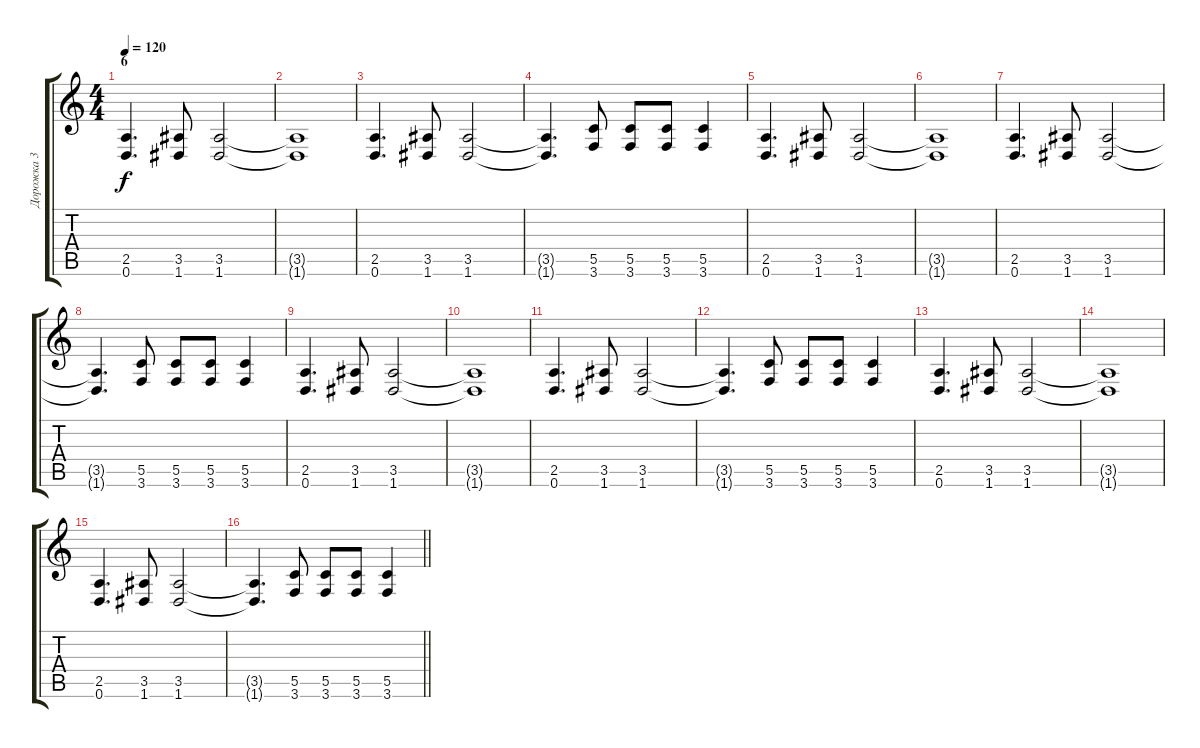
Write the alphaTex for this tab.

\track ("Дорожка 3" "Дорожка 3") {instrument distortionguitar}
\staff {score tabs}
\tuning (D4 A3 F3 C3 G2 D2) {hide}
\ts (4 4)
\section ("" "6")
\tempo 120
\clef g2
\ks c
(2.5 0.6).4{d dy f} (3.5 1.6).8 (3.5 1.6).2 |
(3.5{t} 1.6{t}).1 |
(2.5 0.6).4{d} (3.5 1.6).8 (3.5 1.6).2 |
(3.5{t} 1.6{t}).4{d} (5.5 3.6).8 (5.5 3.6).8 (5.5 3.6).8 (5.5 3.6).4 |
(2.5 0.6).4{d} (3.5 1.6).8 (3.5 1.6).2 |
(3.5{t} 1.6{t}).1 |
(2.5 0.6).4{d} (3.5 1.6).8 (3.5 1.6).2 |
(3.5{t} 1.6{t}).4{d} (5.5 3.6).8 (5.5 3.6).8 (5.5 3.6).8 (5.5 3.6).4 |
(2.5 0.6).4{d} (3.5 1.6).8 (3.5 1.6).2 |
(3.5{t} 1.6{t}).1 |
(2.5 0.6).4{d} (3.5 1.6).8 (3.5 1.6).2 |
(3.5{t} 1.6{t}).4{d} (5.5 3.6).8 (5.5 3.6).8 (5.5 3.6).8 (5.5 3.6).4 |
(2.5 0.6).4{d} (3.5 1.6).8 (3.5 1.6).2 |
(3.5{t} 1.6{t}).1 |
(2.5 0.6).4{d} (3.5 1.6).8 (3.5 1.6).2 |
\barLineRight lightlight
(3.5{t} 1.6{t}).4{d} (5.5 3.6).8 (5.5 3.6).8 (5.5 3.6).8 (5.5 3.6).4
